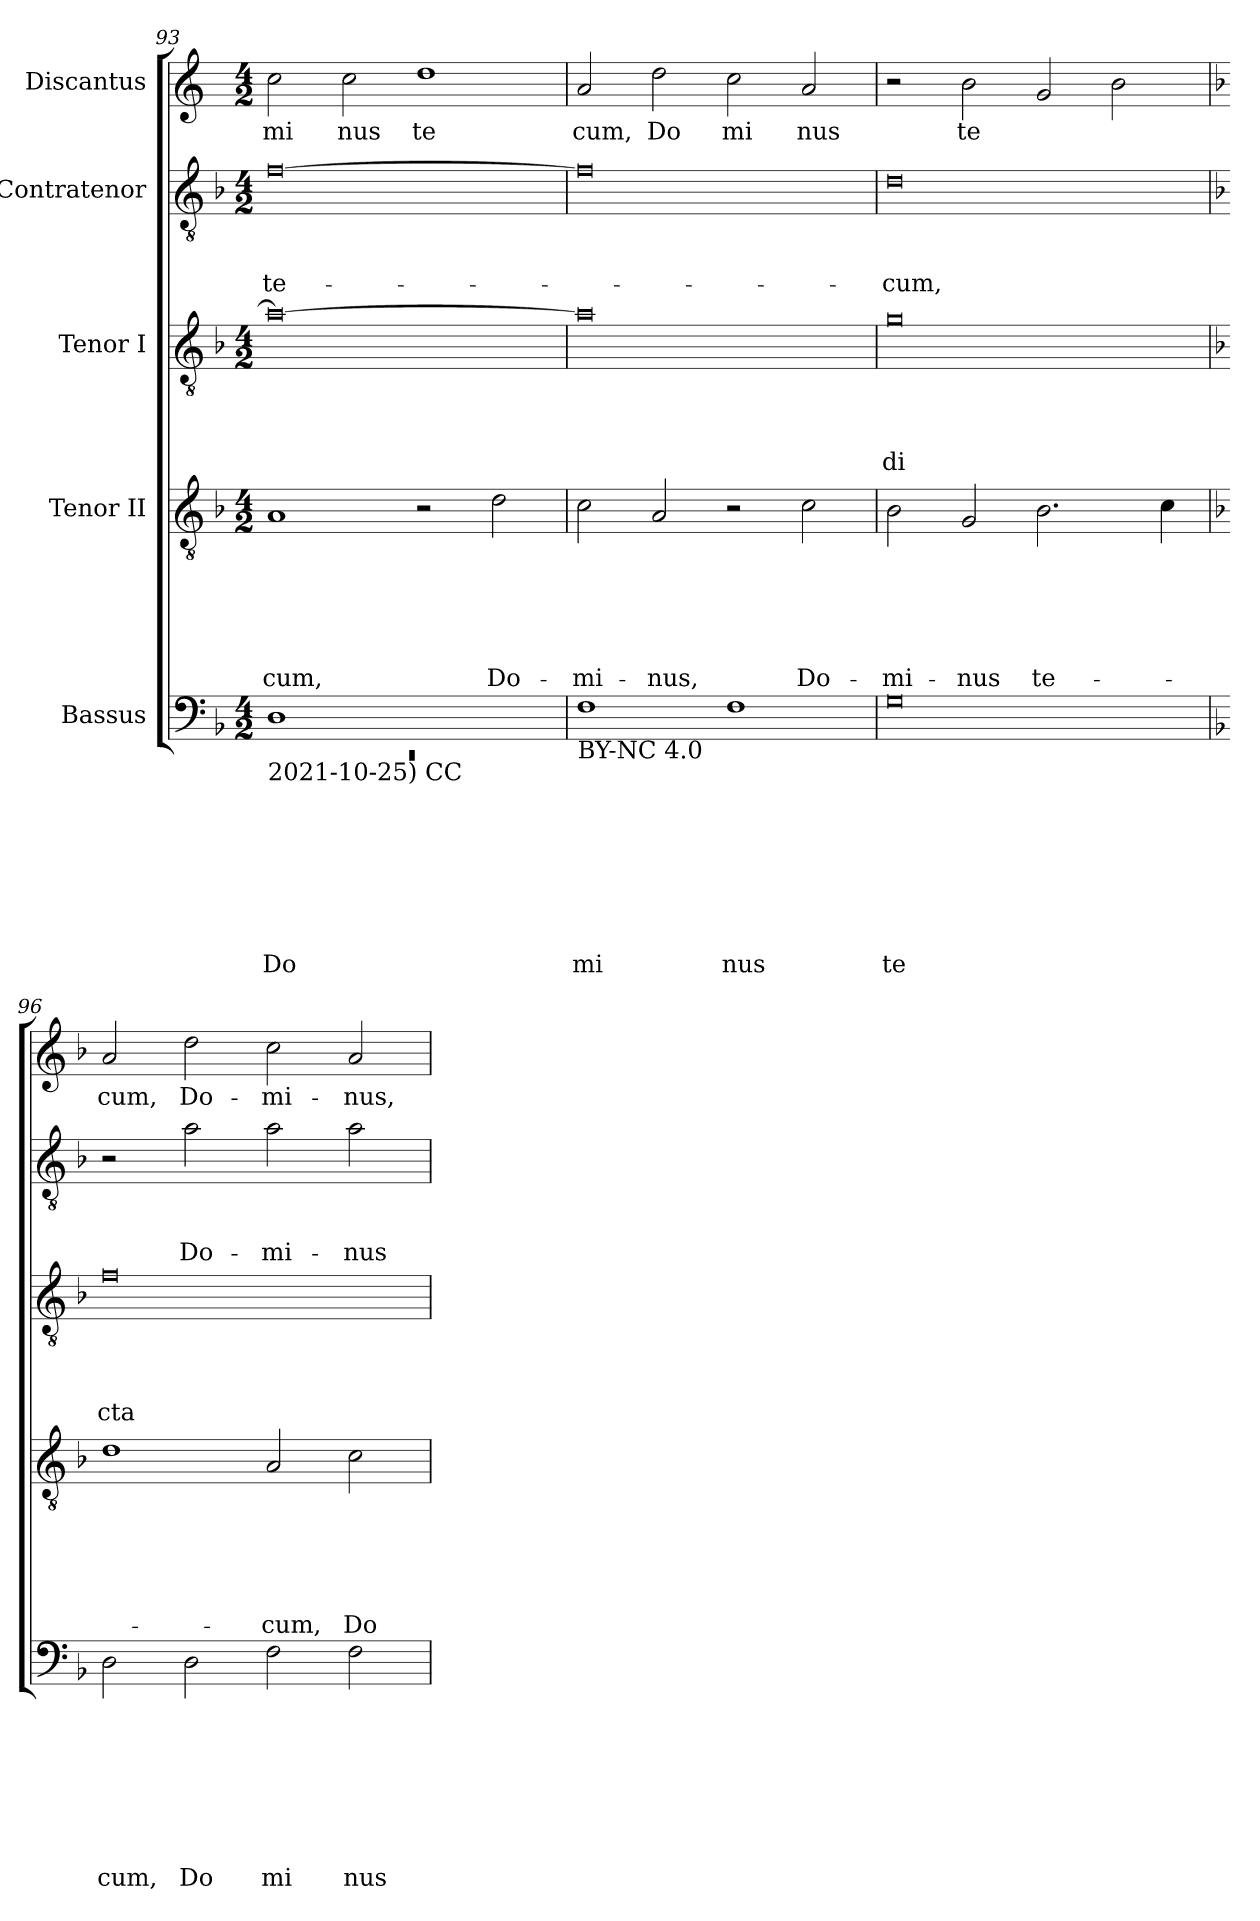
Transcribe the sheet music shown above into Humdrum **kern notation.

**kern	**text	**text	**text	**text	**text	**text	**text	**text	**kern	**text	**text	**text	**text	**text	**text	**kern	**text	**text	**text	**text	**kern	**text	**text	**text	**kern	**text
*part5	*part5	*part5	*part5	*part5	*part5	*part5	*part5	*part5	*part4	*part4	*part4	*part4	*part4	*part4	*part4	*part3	*part3	*part3	*part3	*part3	*part2	*part2	*part2	*part2	*part1	*part1
*staff5	*staff5	*staff5	*staff5	*staff5	*staff5	*staff5	*staff5	*staff5	*staff4	*staff4	*staff4	*staff4	*staff4	*staff4	*staff4	*staff3	*staff3	*staff3	*staff3	*staff3	*staff2	*staff2	*staff2	*staff2	*staff1	*staff1
*I"Bassus	*	*	*	*	*	*	*	*	*I"Tenor II	*	*	*	*	*	*	*I"Tenor I	*	*	*	*	*I"Contratenor	*	*	*	*I"Discantus	*
*clefF4	*	*	*	*	*	*	*	*	*clefGv2	*	*	*	*	*	*	*clefGv2	*	*	*	*	*clefGv2	*	*	*	*clefG2	*
*k[b-]	*	*	*	*	*	*	*	*	*k[b-]	*	*	*	*	*	*	*k[b-]	*	*	*	*	*k[b-]	*	*	*	*k[]	*
*F:	*	*	*	*	*	*	*	*	*F:	*	*	*	*	*	*	*F:	*	*	*	*	*F:	*	*	*	*C:	*
*M4/2	*	*	*	*	*	*	*	*	*M4/2	*	*	*	*	*	*	*M4/2	*	*	*	*	*M4/2	*	*	*	*M4/2	*
=93	=93	=93	=93	=93	=93	=93	=93	=93	=93	=93	=93	=93	=93	=93	=93	=93	=93	=93	=93	=93	=93	=93	=93	=93	=93	=93
*^	*	*	*	*	*	*	*	*	*	*	*	*	*	*	*	*	*	*	*	*	*	*	*	*	*	*
!LO:TX:b:t=2021-10-25) CC	!	!	!	!	!	!	!	!	!	!	!	!	!	!	!	!	!	!	!	!	!	!	!	!	!	!	!
!	!LO:N:vis=1	!	!	!	!	!	!	!	!LO:LY:b	!	!	!	!	!	!	!LO:LY:b	!	!	!	!	!	!	!	!	!LO:LY:b	!	!LO:LY:b
*	*^	*	*	*	*	*	*	*	*	*	*	*	*	*	*	*	*	*	*	*	*	*	*	*	*	*	*
0ryy	0rEE	1D	.	.	.	.	.	.	.	Do	1A	.	.	.	.	.	-cum,	0a_	.	.	.	.	[>0f	.	.	te-	2cc\	mi
!	!	!	!	!	!	!	!	!	!	!	!	!	!	!	!	!	!	!	!	!	!	!	!	!	!	!	!	!LO:LY:b
.	.	.	.	.	.	.	.	.	.	.	.	.	.	.	.	.	.	.	.	.	.	.	.	.	.	.	2cc\	nus
!	!	!	!	!	!	!	!	!	!	!	!	!	!	!	!	!	!	!	!	!	!	!	!	!	!	!	!	!LO:LY:b
.	.	1ryy	.	.	.	.	.	.	.	.	2r	.	.	.	.	.	.	.	.	.	.	.	.	.	.	.	1dd	te
!	!	!	!	!	!	!	!	!	!	!	!	!	!	!	!	!	!LO:LY:b	!	!	!	!	!	!	!	!	!	!	!
.	.	.	.	.	.	.	.	.	.	.	2d\	.	.	.	.	.	Do-	.	.	.	.	.	.	.	.	.	.	.
*v	*v	*v	*	*	*	*	*	*	*	*	*	*	*	*	*	*	*	*	*	*	*	*	*	*	*	*	*	*
=94	=94	=94	=94	=94	=94	=94	=94	=94	=94	=94	=94	=94	=94	=94	=94	=94	=94	=94	=94	=94	=94	=94	=94	=94	=94	=94
!LO:TX:b:t=BY-NC 4.0	!	!	!	!	!	!	!	!	!	!	!	!	!	!	!	!	!	!	!	!	!	!	!	!	!	!
!	!	!	!	!	!	!	!	!LO:LY:b	!	!	!	!	!	!	!LO:LY:b	!	!	!	!	!	!	!	!	!	!	!LO:LY:b
1F	.	.	.	.	.	.	.	mi	2c\	.	.	.	.	.	-mi-	0a]	.	.	.	.	0f]	.	.	.	2a/	cum,
!	!	!	!	!	!	!	!	!	!	!	!	!	!	!	!LO:LY:b	!	!	!	!	!	!	!	!	!	!	!LO:LY:b
.	.	.	.	.	.	.	.	.	2A/	.	.	.	.	.	-nus,	.	.	.	.	.	.	.	.	.	2dd\	Do
!	!	!	!	!	!	!	!	!LO:LY:b	!	!	!	!	!	!	!	!	!	!	!	!	!	!	!	!	!	!LO:LY:b
1F	.	.	.	.	.	.	.	nus	2r	.	.	.	.	.	.	.	.	.	.	.	.	.	.	.	2cc\	mi
!	!	!	!	!	!	!	!	!	!	!	!	!	!	!	!LO:LY:b	!	!	!	!	!	!	!	!	!	!	!LO:LY:b
.	.	.	.	.	.	.	.	.	2c\	.	.	.	.	.	Do-	.	.	.	.	.	.	.	.	.	2a/	nus
=95	=95	=95	=95	=95	=95	=95	=95	=95	=95	=95	=95	=95	=95	=95	=95	=95	=95	=95	=95	=95	=95	=95	=95	=95	=95	=95
!	!	!	!	!	!	!	!	!LO:LY:b	!	!	!	!	!	!	!LO:LY:b	!	!	!	!	!LO:LY:b	!	!	!	!LO:LY:b	!	!
0G	.	.	.	.	.	.	.	te	2B-\	.	.	.	.	.	-mi-	0g	.	.	.	di	0d	.	.	-cum,	2r	.
!	!	!	!	!	!	!	!	!	!	!	!	!	!	!	!LO:LY:b	!	!	!	!	!	!	!	!	!	!	!LO:LY:b
.	.	.	.	.	.	.	.	.	2G/	.	.	.	.	.	-nus	.	.	.	.	.	.	.	.	.	2b\	te
!	!	!	!	!	!	!	!	!	!	!	!	!	!	!	!LO:LY:b	!	!	!	!	!	!	!	!	!	!	!
.	.	.	.	.	.	.	.	.	2.B-\	.	.	.	.	.	te-	.	.	.	.	.	.	.	.	.	2g/	.
.	.	.	.	.	.	.	.	.	.	.	.	.	.	.	.	.	.	.	.	.	.	.	.	.	2b\	.
.	.	.	.	.	.	.	.	.	4c\	.	.	.	.	.	.	.	.	.	.	.	.	.	.	.	.	.
!!LO:PB:g=z
=96	=96	=96	=96	=96	=96	=96	=96	=96	=96	=96	=96	=96	=96	=96	=96	=96	=96	=96	=96	=96	=96	=96	=96	=96	=96	=96
*	*	*	*	*	*	*	*	*	*	*	*	*	*	*	*	*	*	*	*	*	*	*	*	*	*k[b-]	*
*	*	*	*	*	*	*	*	*	*	*	*	*	*	*	*	*	*	*	*	*	*	*	*	*	*F:	*
!	!	!	!	!	!	!	!	!LO:LY:b	!	!	!	!	!	!	!	!	!	!	!	!LO:LY:b	!	!	!	!	!	!LO:LY:b
2D\	.	.	.	.	.	.	.	cum,	1d	.	.	.	.	.	.	0f	.	.	.	cta	2r	.	.	.	2a/	cum,
!	!	!	!	!	!	!	!	!LO:LY:b	!	!	!	!	!	!	!	!	!	!	!	!	!	!	!	!LO:LY:b	!	!LO:LY:b
2D\	.	.	.	.	.	.	.	Do	.	.	.	.	.	.	.	.	.	.	.	.	2a\	.	.	Do-	2dd\	Do-
!	!	!	!	!	!	!	!	!LO:LY:b	!	!	!	!	!	!	!LO:LY:b	!	!	!	!	!	!	!	!	!LO:LY:b	!	!LO:LY:b
2F\	.	.	.	.	.	.	.	mi	2A/	.	.	.	.	.	-cum,	.	.	.	.	.	2a\	.	.	-mi-	2cc\	-mi-
!	!	!	!	!	!	!	!	!LO:LY:b	!	!	!	!	!	!	!LO:LY:b	!	!	!	!	!	!	!	!	!LO:LY:b	!	!LO:LY:b
2F\	.	.	.	.	.	.	.	nus	2c\	.	.	.	.	.	Do-	.	.	.	.	.	2a\	.	.	-nus	2a/	-nus,
=	=	=	=	=	=	=	=	=	=	=	=	=	=	=	=	=	=	=	=	=	=	=	=	=	=	=
*-	*-	*-	*-	*-	*-	*-	*-	*-	*-	*-	*-	*-	*-	*-	*-	*-	*-	*-	*-	*-	*-	*-	*-	*-	*-	*-
